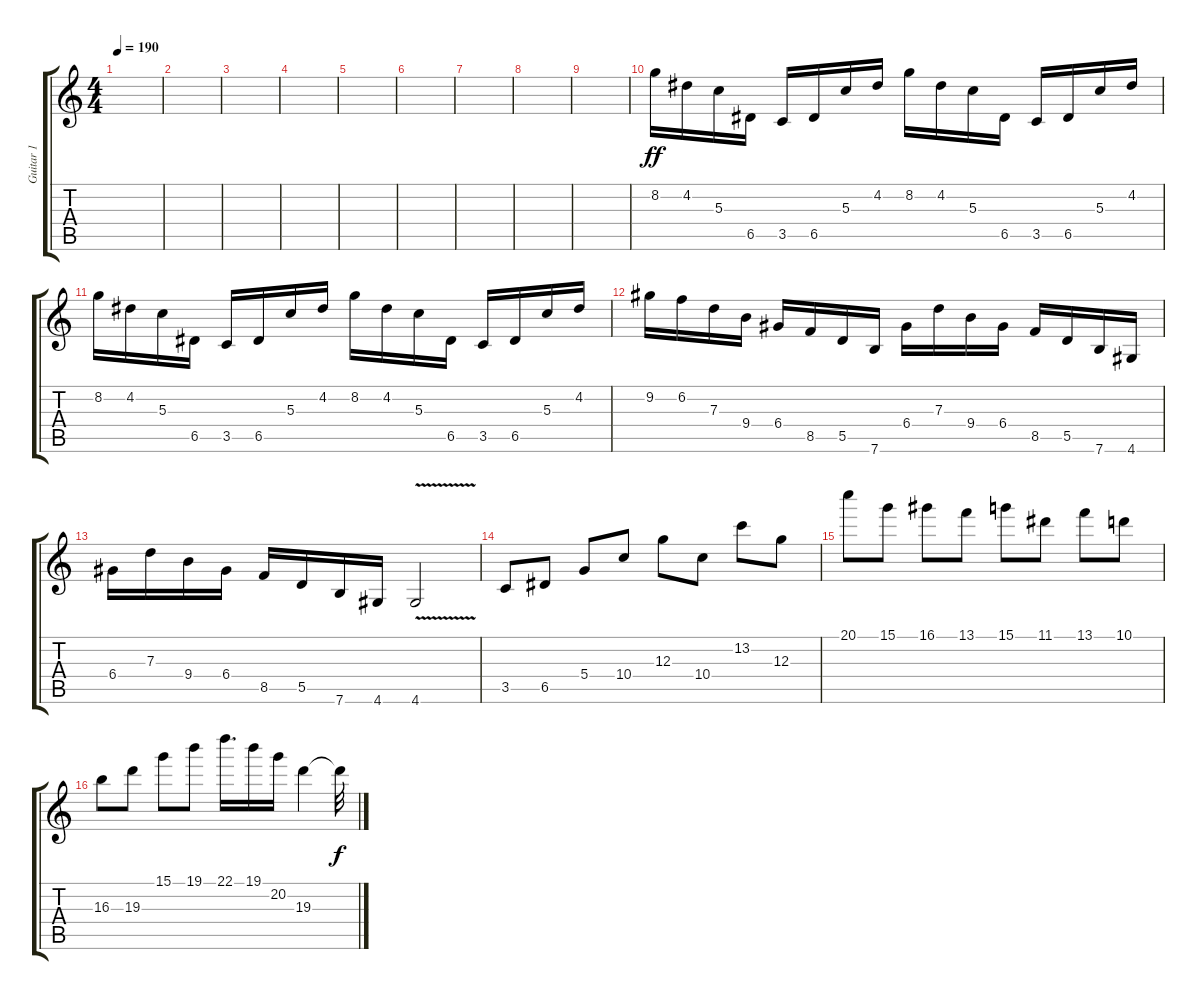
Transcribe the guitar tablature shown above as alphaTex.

\track ("Guitar 1" "Guitar 1") {instrument distortionguitar}
\staff {score tabs}
\tuning (E4 B3 G3 D3 A2 E2) {hide}
\ts (4 4)
\tempo 190
\clef g2
\ks c
|
|
|
|
|
|
|
|
|
8.2.16{dy ff} 4.2.16 5.3.16 6.5.16 3.5.16 6.5.16 5.3.16 4.2.16 8.2.16 4.2.16 5.3.16 6.5.16 3.5.16 6.5.16 5.3.16 4.2.16 |
8.2.16 4.2.16 5.3.16 6.5.16 3.5.16 6.5.16 5.3.16 4.2.16 8.2.16 4.2.16 5.3.16 6.5.16 3.5.16 6.5.16 5.3.16 4.2.16 |
9.2.16 6.2.16 7.3.16 9.4.16 6.4.16 8.5.16 5.5.16 7.6.16 6.4.16 7.3.16 9.4.16 6.4.16 8.5.16 5.5.16 7.6.16 4.6.16 |
6.4.16 7.3.16 9.4.16 6.4.16 8.5.16 5.5.16 7.6.16 4.6.16 4.6{v}.2 |
3.5.8 6.5.8 5.4.8 10.4.8 12.3.8 10.4.8 13.2.8 12.3.8 |
20.1.8 15.1.8 16.1.8 13.1.8 15.1.8 11.1.8 13.1.8 10.1.8 |
16.3.8 19.3.8 15.1.8 19.1.8 22.1.16{d} 19.1.16 20.2.16 19.3.4 19.3{t}.32{dy f}
